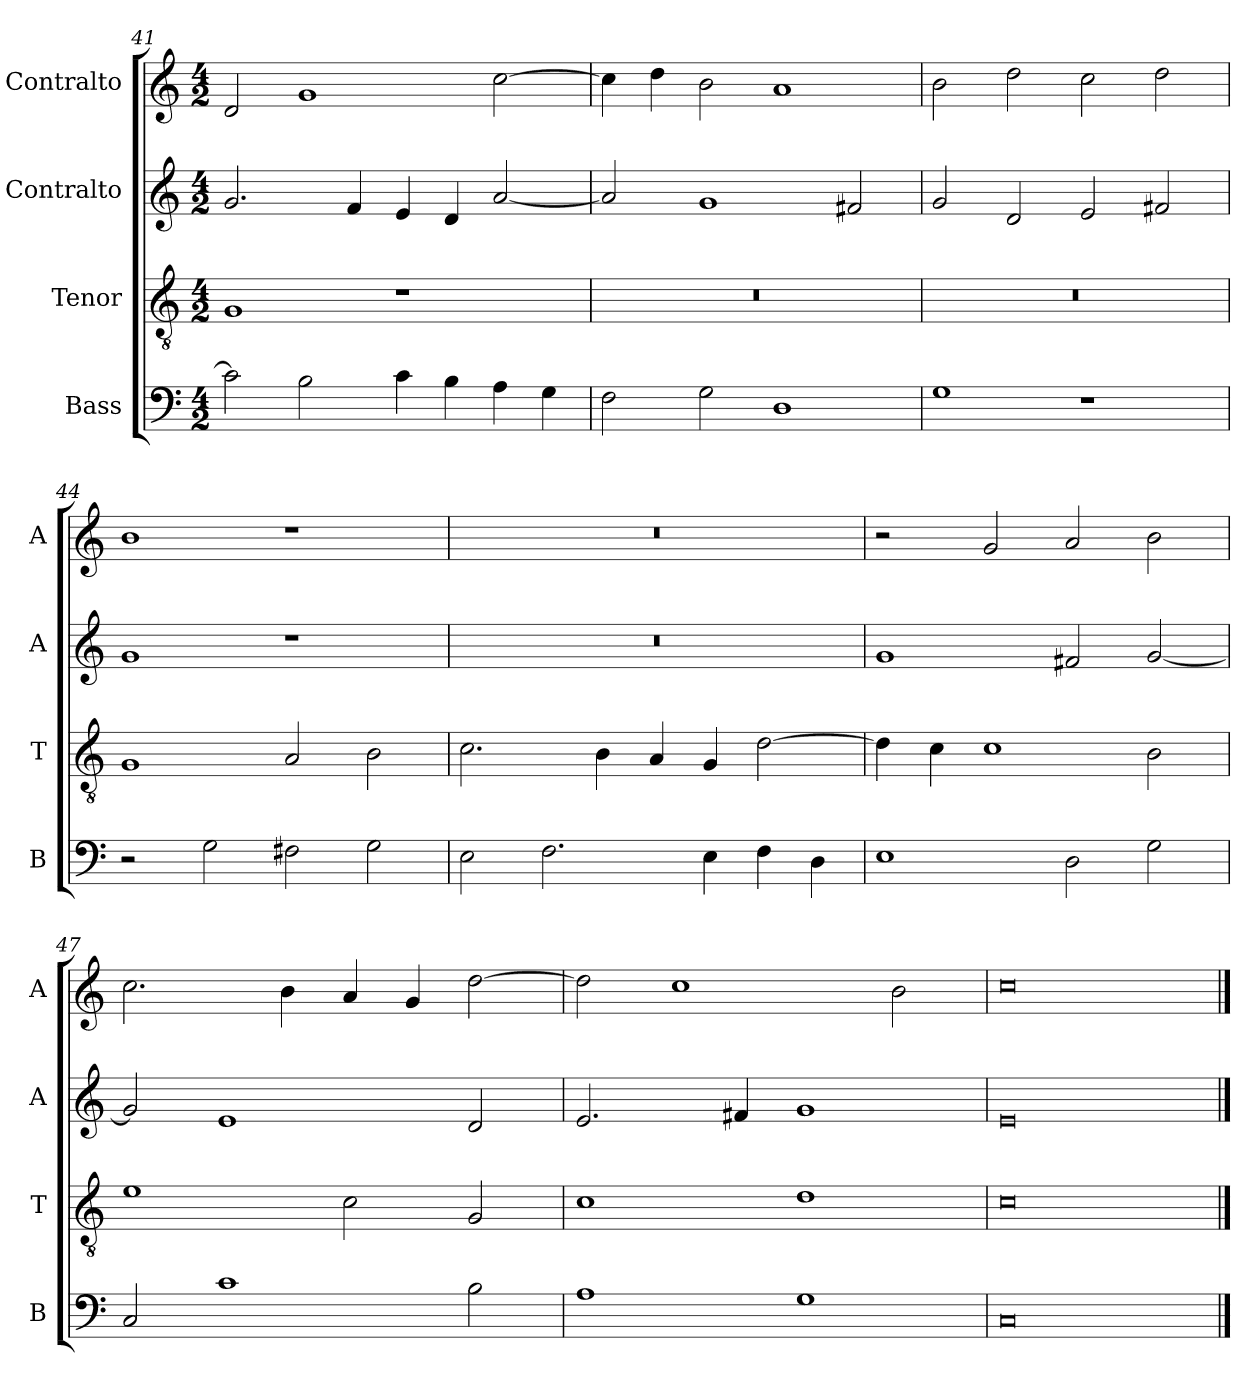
**kern	**kern	**kern	**kern
*part4	*part3	*part2	*part1
*staff4	*staff3	*staff2	*staff1
*I"Bass	*I"Tenor	*I"Contralto	*I"Contralto
*I'B	*I'T	*I'A	*I'A
*clefF4	*clefGv2	*clefG2	*clefG2
*k[]	*k[]	*k[]	*k[]
*C:ion	*C:ion	*C:ion	*C:ion
*M4/2	*M4/2	*M4/2	*M4/2
=41	=41	=41	=41
2c]	1G	2.g	2d
2B	.	.	1g
.	.	4f	.
4c	1r	4e	.
4B	.	4d	.
4A	.	[2a	[2cc
4G	.	.	.
=42	=42	=42	=42
2F	0r	2a]	4cc]
.	.	.	4dd
2G	.	1g	2b
1D	.	.	1a
.	.	2f#X	.
=43	=43	=43	=43
1G	0r	2g	2b
.	.	2d	2dd
1r	.	2e	2cc
.	.	2f#X	2dd
=44	=44	=44	=44
2r	1G	1g	1b
2G	.	.	.
2F#X	2A	1r	1r
2G	2B	.	.
=45	=45	=45	=45
2E	2.c	0r	0r
2.F	.	.	.
.	4B	.	.
.	4A	.	.
4E	4G	.	.
4F	[2d	.	.
4D	.	.	.
=46	=46	=46	=46
1E	4d]	1g	2r
.	4c	.	.
.	1c	.	2g
2D	.	2f#X	2a
2G	2B	[2g	2b
=47	=47	=47	=47
2C	1e	2g]	2.cc
1c	.	1e	.
.	.	.	4b
.	2c	.	4a
.	.	.	4g
2B	2G	2d	[2dd
=48	=48	=48	=48
1A	1c	2.e	2dd]
.	.	.	1cc
.	.	4f#X	.
1G	1d	1g	.
.	.	.	2b
=49	=49	=49	=49
0C	0c	0e	0cc
==	==	==	==
*-	*-	*-	*-
